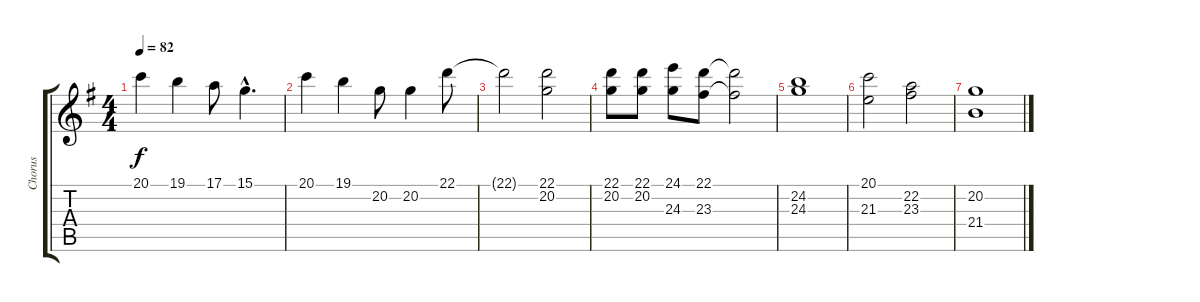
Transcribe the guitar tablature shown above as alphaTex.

\track ("Chorus" "Chorus") {instrument synthstrings1}
\staff {score tabs}
\tuning (E4 B3 G3 D3 A2 E2) {hide}
\ts (4 4)
\tempo 82
\clef g2
\ks g
20.1.4{dy f} 19.1.4 17.1.8 15.1{hac}.4{d} |
20.1.4 19.1.4 20.2.8 20.2.4 22.1.8 |
22.1{t}.2 (22.1 20.2).2 |
(22.1 20.2).8 (22.1 20.2).8 (24.1 24.3).8 (22.1 23.3).8 (22.1{t} 23.3{t}).2 |
(24.2 24.3).1 |
(20.1 21.3).2 (22.2 23.3).2 |
(20.2 21.4).1
